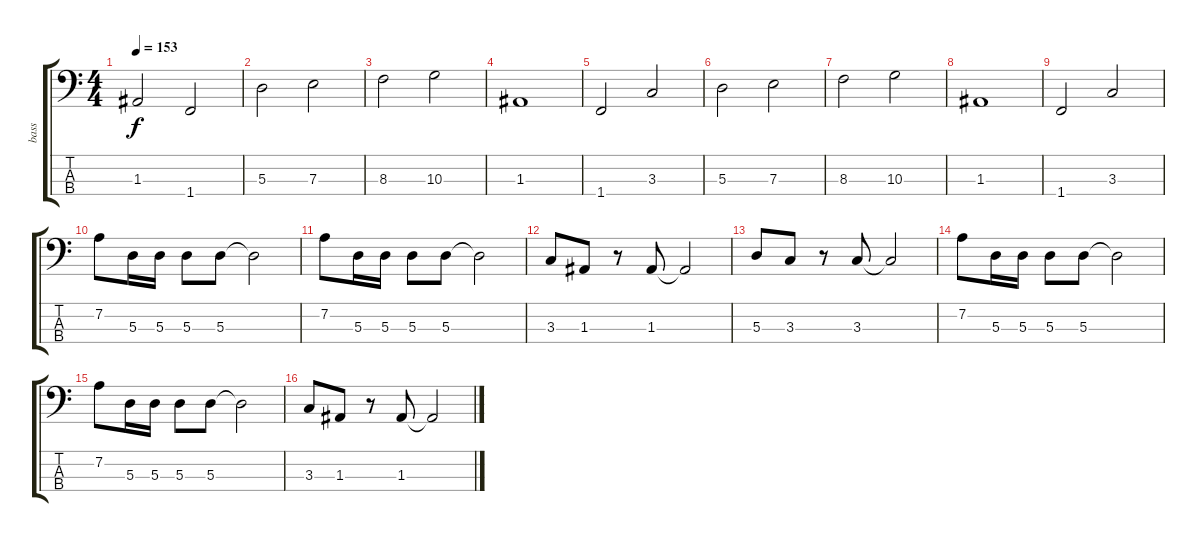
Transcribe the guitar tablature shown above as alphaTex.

\track ("bass" "bass") {instrument electricbassfinger}
\staff {score tabs}
\tuning (G2 D2 A1 E1) {hide}
\ts (4 4)
\tempo 153
\clef f4
\ks c
1.3.2{dy f} 1.4.2 |
5.3.2 7.3.2 |
8.3.2 10.3.2 |
1.3.1 |
1.4.2 3.3.2 |
5.3.2 7.3.2 |
8.3.2 10.3.2 |
1.3.1 |
1.4.2 3.3.2 |
7.2.8 5.3.16 5.3.16 5.3.8 5.3.8 5.3{t}.2 |
7.2.8 5.3.16 5.3.16 5.3.8 5.3.8 5.3{t}.2 |
3.3.8 1.3.8 r.8 1.3.8 1.3{t}.2 |
5.3.8 3.3.8 r.8 3.3.8 3.3{t}.2 |
7.2.8 5.3.16 5.3.16 5.3.8 5.3.8 5.3{t}.2 |
7.2.8 5.3.16 5.3.16 5.3.8 5.3.8 5.3{t}.2 |
3.3.8 1.3.8 r.8 1.3.8 1.3{t}.2
